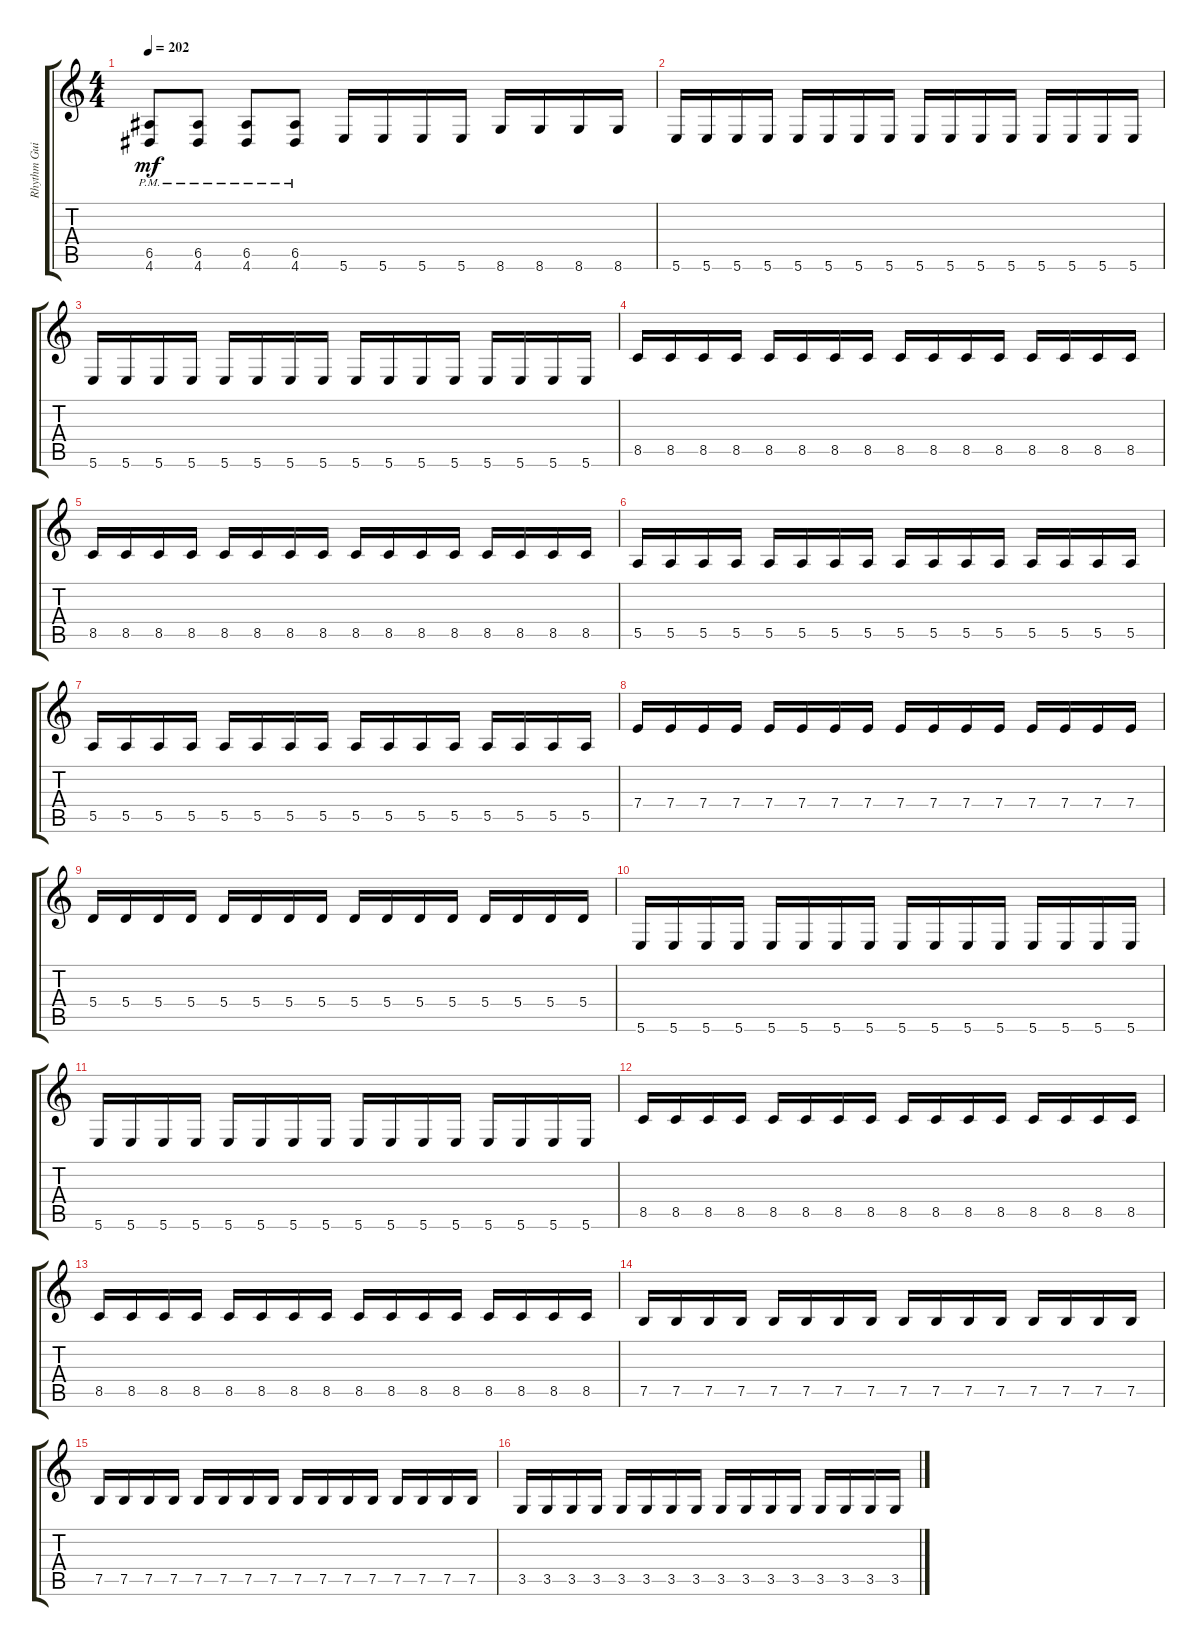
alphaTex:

\track ("Rhythm Guitar" "Rhythm Gui") {instrument distortionguitar}
\staff {score tabs}
\tuning (B3 Gb3 D3 A2 E2 B1) {hide}
\ts (4 4)
\tempo 202
\clef g2
\ks c
(6.5{pm} 4.6{pm}).8{dy mf} (6.5{pm} 4.6{pm}).8 (6.5{pm} 4.6{pm}).8 (6.5{pm} 4.6{pm}).8 5.6.16 5.6.16 5.6.16 5.6.16 8.6.16 8.6.16 8.6.16 8.6.16 |
5.6.16 5.6.16 5.6.16 5.6.16 5.6.16 5.6.16 5.6.16 5.6.16 5.6.16 5.6.16 5.6.16 5.6.16 5.6.16 5.6.16 5.6.16 5.6.16 |
5.6.16 5.6.16 5.6.16 5.6.16 5.6.16 5.6.16 5.6.16 5.6.16 5.6.16 5.6.16 5.6.16 5.6.16 5.6.16 5.6.16 5.6.16 5.6.16 |
8.5.16 8.5.16 8.5.16 8.5.16 8.5.16 8.5.16 8.5.16 8.5.16 8.5.16 8.5.16 8.5.16 8.5.16 8.5.16 8.5.16 8.5.16 8.5.16 |
8.5.16 8.5.16 8.5.16 8.5.16 8.5.16 8.5.16 8.5.16 8.5.16 8.5.16 8.5.16 8.5.16 8.5.16 8.5.16 8.5.16 8.5.16 8.5.16 |
5.5.16 5.5.16 5.5.16 5.5.16 5.5.16 5.5.16 5.5.16 5.5.16 5.5.16 5.5.16 5.5.16 5.5.16 5.5.16 5.5.16 5.5.16 5.5.16 |
5.5.16 5.5.16 5.5.16 5.5.16 5.5.16 5.5.16 5.5.16 5.5.16 5.5.16 5.5.16 5.5.16 5.5.16 5.5.16 5.5.16 5.5.16 5.5.16 |
7.4.16 7.4.16 7.4.16 7.4.16 7.4.16 7.4.16 7.4.16 7.4.16 7.4.16 7.4.16 7.4.16 7.4.16 7.4.16 7.4.16 7.4.16 7.4.16 |
5.4.16 5.4.16 5.4.16 5.4.16 5.4.16 5.4.16 5.4.16 5.4.16 5.4.16 5.4.16 5.4.16 5.4.16 5.4.16 5.4.16 5.4.16 5.4.16 |
\section ("" "")
5.6.16 5.6.16 5.6.16 5.6.16 5.6.16 5.6.16 5.6.16 5.6.16 5.6.16 5.6.16 5.6.16 5.6.16 5.6.16 5.6.16 5.6.16 5.6.16 |
5.6.16 5.6.16 5.6.16 5.6.16 5.6.16 5.6.16 5.6.16 5.6.16 5.6.16 5.6.16 5.6.16 5.6.16 5.6.16 5.6.16 5.6.16 5.6.16 |
8.5.16 8.5.16 8.5.16 8.5.16 8.5.16 8.5.16 8.5.16 8.5.16 8.5.16 8.5.16 8.5.16 8.5.16 8.5.16 8.5.16 8.5.16 8.5.16 |
8.5.16 8.5.16 8.5.16 8.5.16 8.5.16 8.5.16 8.5.16 8.5.16 8.5.16 8.5.16 8.5.16 8.5.16 8.5.16 8.5.16 8.5.16 8.5.16 |
7.5.16 7.5.16 7.5.16 7.5.16 7.5.16 7.5.16 7.5.16 7.5.16 7.5.16 7.5.16 7.5.16 7.5.16 7.5.16 7.5.16 7.5.16 7.5.16 |
7.5.16 7.5.16 7.5.16 7.5.16 7.5.16 7.5.16 7.5.16 7.5.16 7.5.16 7.5.16 7.5.16 7.5.16 7.5.16 7.5.16 7.5.16 7.5.16 |
3.5.16 3.5.16 3.5.16 3.5.16 3.5.16 3.5.16 3.5.16 3.5.16 3.5.16 3.5.16 3.5.16 3.5.16 3.5.16 3.5.16 3.5.16 3.5.16
